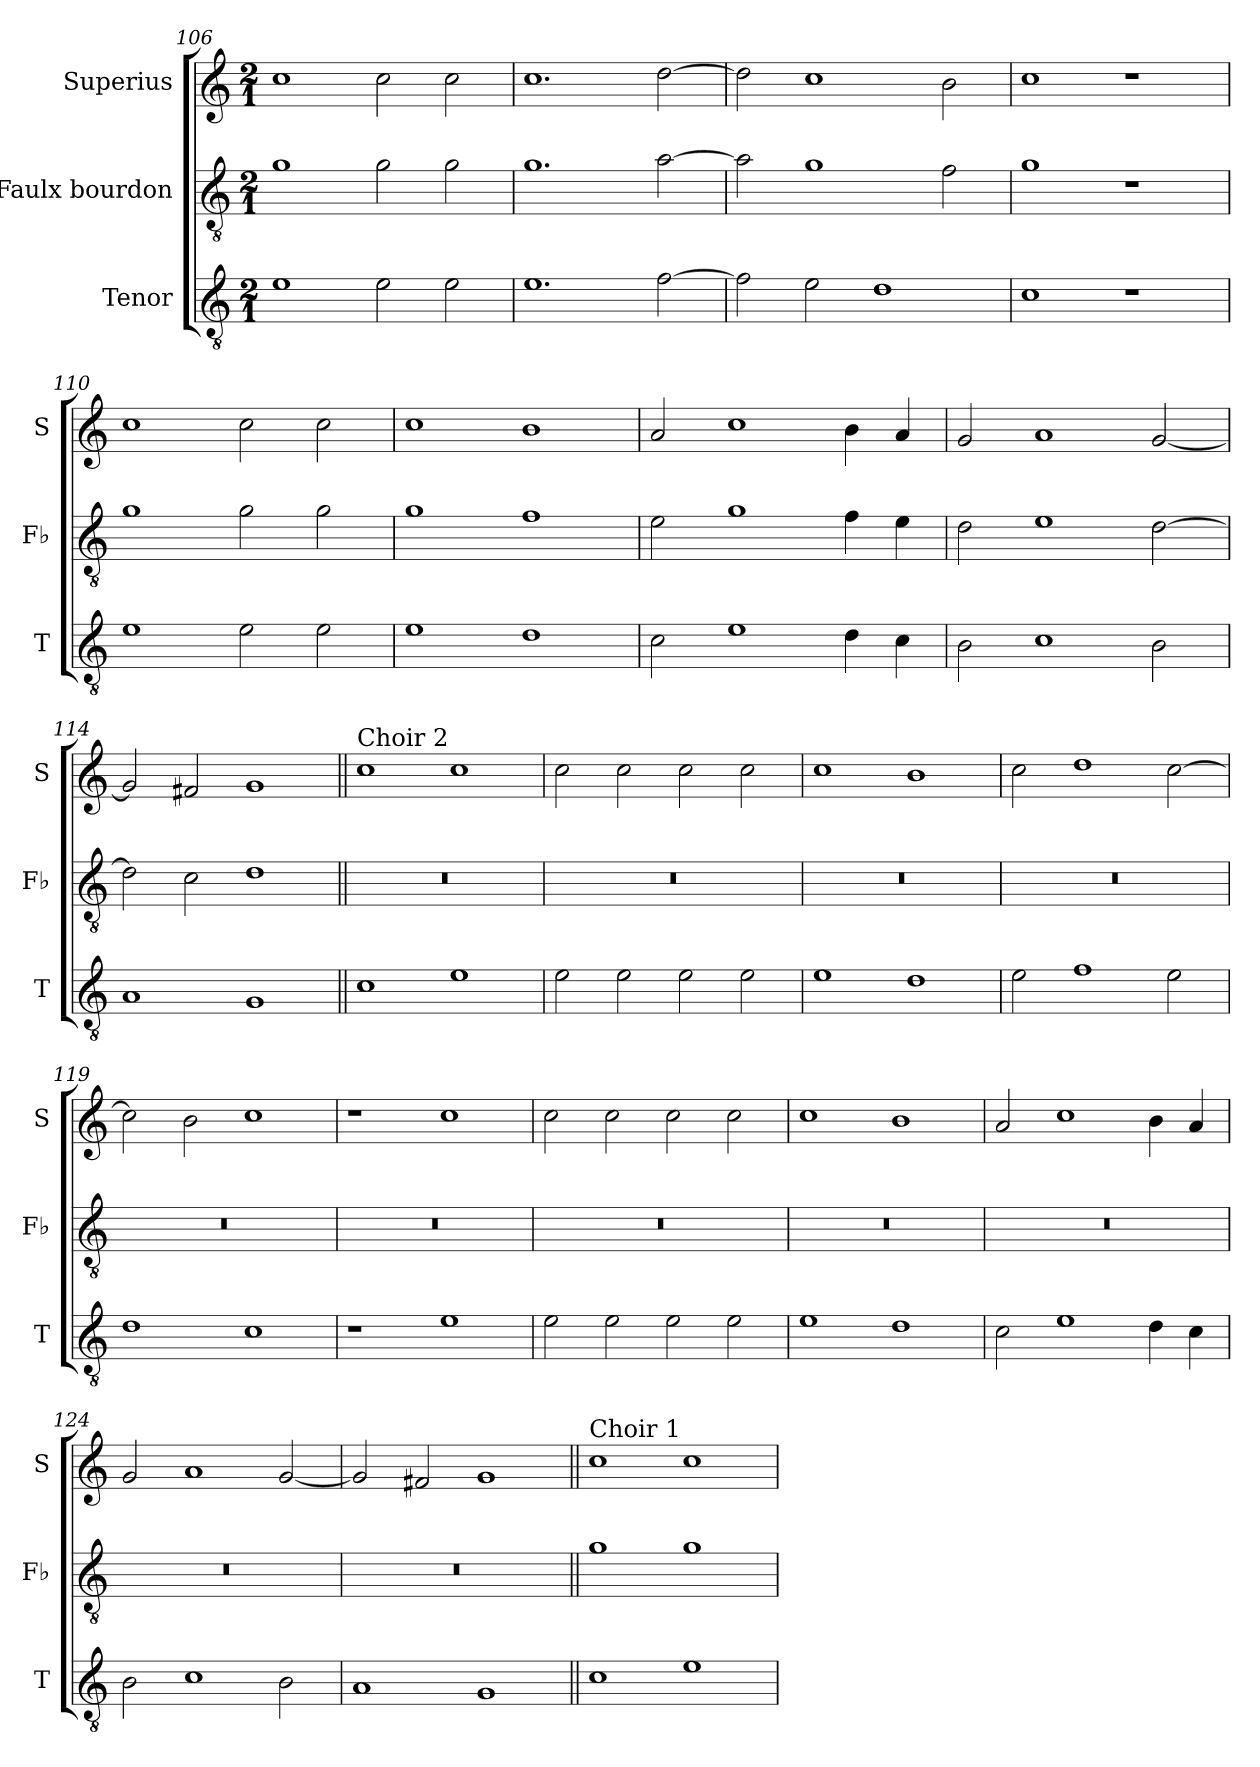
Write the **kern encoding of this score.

**kern	**kern	**kern
*part3	*part2	*part1
*staff3	*staff2	*staff1
*I"Tenor	*I"Faulx bourdon	*I"Superius
*I'T	*I'Fb	*I'S
*clefGv2	*clefGv2	*clefG2
*k[]	*k[]	*k[]
*M2/1	*M2/1	*M2/1
=106	=106	=106
1e	1g	1cc
2e\	2g\	2cc\
2e\	2g\	2cc\
=107	=107	=107
1.e	1.g	1.cc
[2f\	[2a\	[2dd\
=108	=108	=108
2f\]	2a\]	2dd\]
2e\	1g	1cc
1d	.	.
.	2f\	2b\
=109	=109	=109
1c	1g	1cc
1r	1r	1r
=110	=110	=110
1e	1g	1cc
2e\	2g\	2cc\
2e\	2g\	2cc\
=111	=111	=111
1e	1g	1cc
1d	1f	1b
=112	=112	=112
2c\	2e\	2a/
1e	1g	1cc
4d\	4f\	4b\
4c\	4e\	4a/
=113	=113	=113
2B\	2d\	2g/
1c	1e	1a
2B\	[2d\	[2g/
=114	=114	=114
1A	2d\]	2g/]
.	2c\	2f#X/
1G	1d	1g
=115||	=115||	=115||
!	!	!LO:TX:a:t=Choir 2
1c	0r	1cc
1e	.	1cc
=116	=116	=116
2e\	0r	2cc\
2e\	.	2cc\
2e\	.	2cc\
2e\	.	2cc\
=117	=117	=117
1e	0r	1cc
1d	.	1b
=118	=118	=118
2e\	0r	2cc\
1f	.	1dd
2e\	.	[2cc\
=119	=119	=119
1d	0r	2cc\]
.	.	2b\
1c	.	1cc
=120	=120	=120
1r	0r	1r
1e	.	1cc
=121	=121	=121
2e\	0r	2cc\
2e\	.	2cc\
2e\	.	2cc\
2e\	.	2cc\
=122	=122	=122
1e	0r	1cc
1d	.	1b
=123	=123	=123
2c\	0r	2a/
1e	.	1cc
4d\	.	4b\
4c\	.	4a/
=124	=124	=124
2B\	0r	2g/
1c	.	1a
2B\	.	[2g/
=125	=125	=125
1A	0r	2g/]
.	.	2f#X/
1G	.	1g
=126||	=126||	=126||
!	!	!LO:TX:a:t=Choir 1
1c	1g	1cc
1e	1g	1cc
=	=	=
*-	*-	*-
